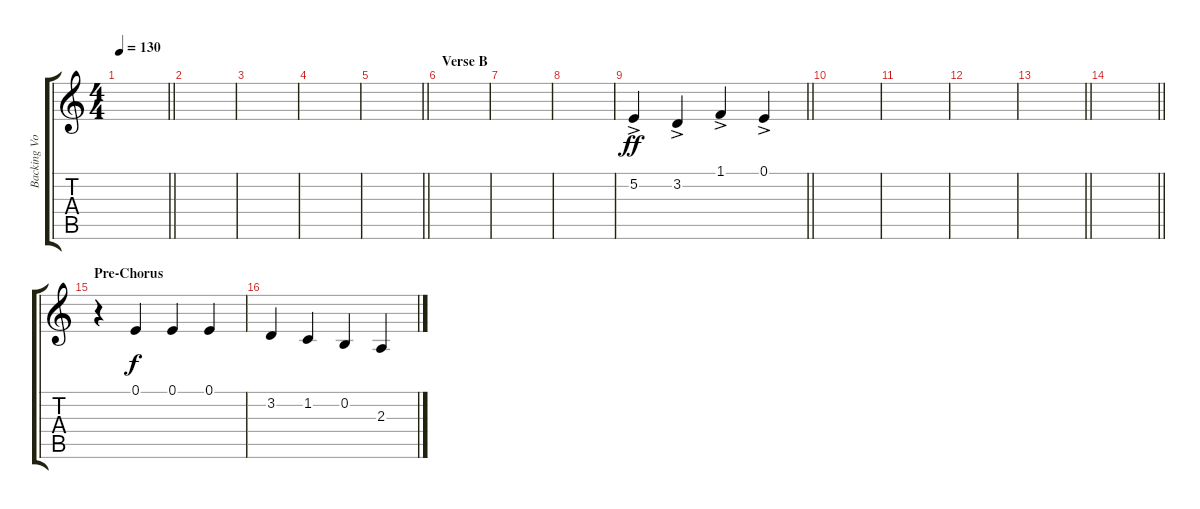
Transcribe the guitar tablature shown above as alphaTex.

\track ("Backing Vocals" "Backing Vo") {instrument lead6voice}
\staff {score tabs}
\tuning (E4 B3 G3 D3 A2 E2) {hide}
\ts (4 4)
\tempo 130
\clef g2
\barLineRight lightlight
\ks c
|
|
|
|
\barLineRight lightlight
|
\section ("" "Verse B")
|
|
|
\barLineRight lightlight
5.2{ac}.4{dy ff volume 16 balance 16} 3.2{ac}.4 1.1{ac}.4{balance 0} 0.1{ac}.4 |
|
|
|
\barLineRight lightlight
|
\barLineRight lightlight
|
\section ("" "Pre-Chorus")
r.4 0.1.4{dy f} 0.1.4 0.1.4 |
3.2.4 1.2.4 0.2.4 2.3.4
